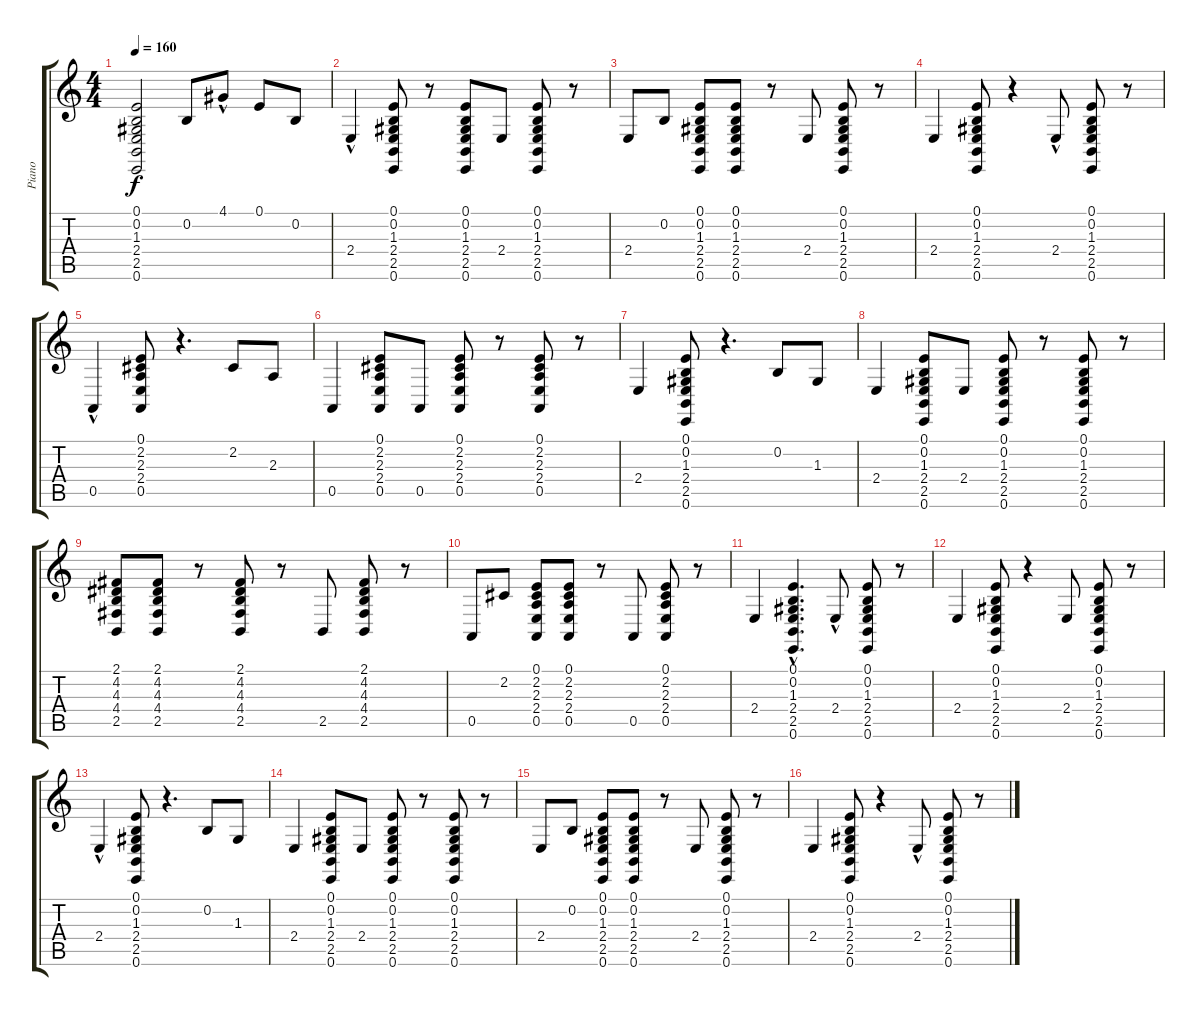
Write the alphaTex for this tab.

\track ("Piano   " "Piano   ") {instrument acousticgrandpiano}
\staff {score tabs}
\tuning (E4 B3 G3 D3 A2 E2) {hide}
\ts (4 4)
\tempo 160
\clef g2
\ks c
(0.1 0.2 1.3 2.4 2.5 0.6).2{dy f} 0.2.8 4.1{hac}.8 0.1.8 0.2.8 |
2.4{hac}.4 (0.1 0.2 1.3 2.4 2.5 0.6).8 r.8 (0.1 0.2 1.3 2.4 2.5 0.6).8 2.4.8 (0.1 0.2 1.3 2.4 2.5 0.6).8 r.8 |
2.4.8 0.2.8 (0.1 0.2 1.3 2.4 2.5 0.6).8 (0.1 0.2 1.3 2.4 2.5 0.6).8 r.8 2.4.8 (0.1 0.2 1.3 2.4 2.5 0.6).8 r.8 |
2.4.4 (0.1 0.2 1.3 2.4 2.5 0.6).8 r.4 2.4{hac}.8 (0.1 0.2 1.3 2.4 2.5 0.6).8 r.8 |
0.5{hac}.4 (0.1 2.2 2.3 2.4 0.5).8 r.4{d} 2.2.8 2.3.8 |
0.5.4 (0.1 2.2 2.3 2.4 0.5).8 0.5.8 (0.1 2.2 2.3 2.4 0.5).8 r.8 (0.1 2.2 2.3 2.4 0.5).8 r.8 |
2.4.4 (0.1 0.2 1.3 2.4 2.5 0.6).8 r.4{d} 0.2.8 1.3.8 |
2.4.4 (0.1 0.2 1.3 2.4 2.5 0.6).8 2.4.8 (0.1 0.2 1.3 2.4 2.5 0.6).8 r.8 (0.1 0.2 1.3 2.4 2.5 0.6).8 r.8 |
(2.1 4.2 4.3 4.4 2.5).8 (2.1 4.2 4.3 4.4 2.5).8 r.8 (2.1 4.2 4.3 4.4 2.5).8 r.8 2.5.8 (2.1 4.2 4.3 4.4 2.5).8 r.8 |
0.5.8 2.2.8 (0.1 2.2 2.3 2.4 0.5).8 (0.1 2.2 2.3 2.4 0.5).8 r.8 0.5.8 (0.1 2.2 2.3 2.4 0.5).8 r.8 |
2.4.4 (0.1{hac} 0.2{hac} 1.3{hac} 2.4{hac} 2.5{hac} 0.6{hac}).4{d} 2.4{hac}.8 (0.1 0.2 1.3 2.4 2.5 0.6).8 r.8 |
2.4.4 (0.1 0.2 1.3 2.4 2.5 0.6).8 r.4 2.4.8 (0.1 0.2 1.3 2.4 2.5 0.6).8 r.8 |
2.4{hac}.4 (0.1 0.2 1.3 2.4 2.5 0.6).8 r.4{d} 0.2.8 1.3.8 |
2.4.4 (0.1 0.2 1.3 2.4 2.5 0.6).8 2.4.8 (0.1 0.2 1.3 2.4 2.5 0.6).8 r.8 (0.1 0.2 1.3 2.4 2.5 0.6).8 r.8 |
2.4.8 0.2.8 (0.1 0.2 1.3 2.4 2.5 0.6).8 (0.1 0.2 1.3 2.4 2.5 0.6).8 r.8 2.4.8 (0.1 0.2 1.3 2.4 2.5 0.6).8 r.8 |
2.4.4 (0.1 0.2 1.3 2.4 2.5 0.6).8 r.4 2.4{hac}.8 (0.1 0.2 1.3 2.4 2.5 0.6).8 r.8
